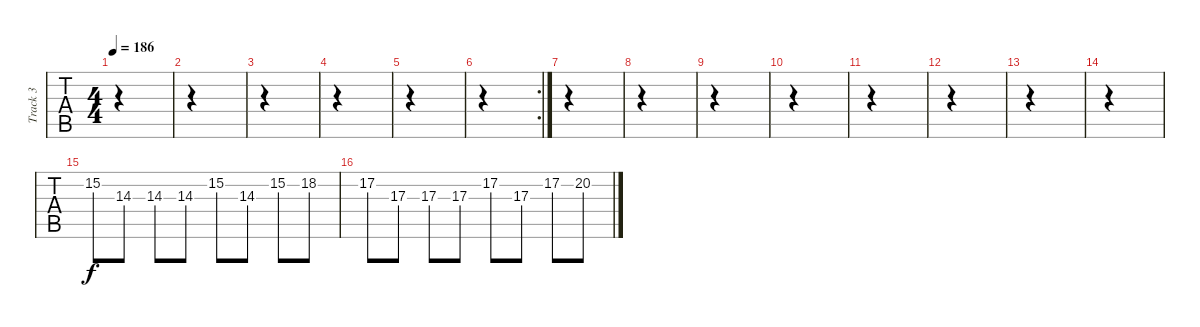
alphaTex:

\track ("Track 3" "Track 3") {instrument distortionguitar}
\staff {tabs}
\tuning (Eb4 Bb3 Gb3 Db3 Ab2 Db2) {hide}
\ts (4 4)
\tempo 186
\clef g2
\ks db
|
|
|
|
|
\rc 2
|
|
|
|
|
|
|
|
|
15.2.8 14.3.8 14.3.8 14.3.8 15.2.8 14.3.8 15.2.8 18.2.8 |
17.2.8 17.3.8 17.3.8 17.3.8 17.2.8 17.3.8 17.2.8 20.2.8
